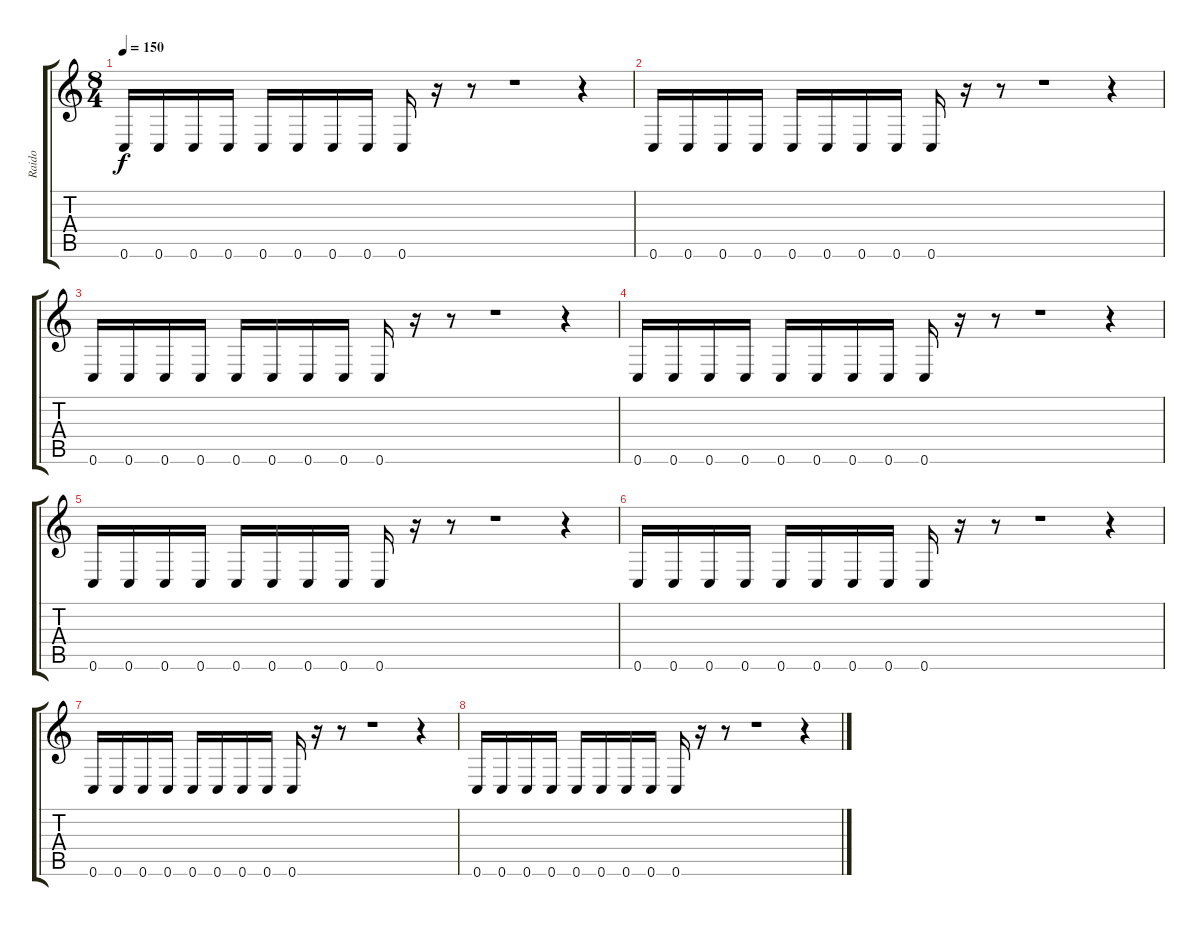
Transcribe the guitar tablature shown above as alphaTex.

\track ("Raido" "Raido") {instrument distortionguitar}
\staff {score tabs}
\tuning (D4 A3 F3 C3 G2 C2) {hide}
\ts (8 4)
\tempo 150
\clef g2
\ks c
0.6.16{dy f} 0.6.16 0.6.16 0.6.16 0.6.16 0.6.16 0.6.16 0.6.16 0.6.16 r.16 r.8 r.1 r.4 |
0.6.16 0.6.16 0.6.16 0.6.16 0.6.16 0.6.16 0.6.16 0.6.16 0.6.16 r.16 r.8 r.1 r.4 |
0.6.16 0.6.16 0.6.16 0.6.16 0.6.16 0.6.16 0.6.16 0.6.16 0.6.16 r.16 r.8 r.1 r.4 |
0.6.16 0.6.16 0.6.16 0.6.16 0.6.16 0.6.16 0.6.16 0.6.16 0.6.16 r.16 r.8 r.1 r.4 |
0.6.16 0.6.16 0.6.16 0.6.16 0.6.16 0.6.16 0.6.16 0.6.16 0.6.16 r.16 r.8 r.1 r.4 |
0.6.16 0.6.16 0.6.16 0.6.16 0.6.16 0.6.16 0.6.16 0.6.16 0.6.16 r.16 r.8 r.1 r.4 |
0.6.16 0.6.16 0.6.16 0.6.16 0.6.16 0.6.16 0.6.16 0.6.16 0.6.16 r.16 r.8 r.1 r.4 |
0.6.16 0.6.16 0.6.16 0.6.16 0.6.16 0.6.16 0.6.16 0.6.16 0.6.16 r.16 r.8 r.1 r.4
